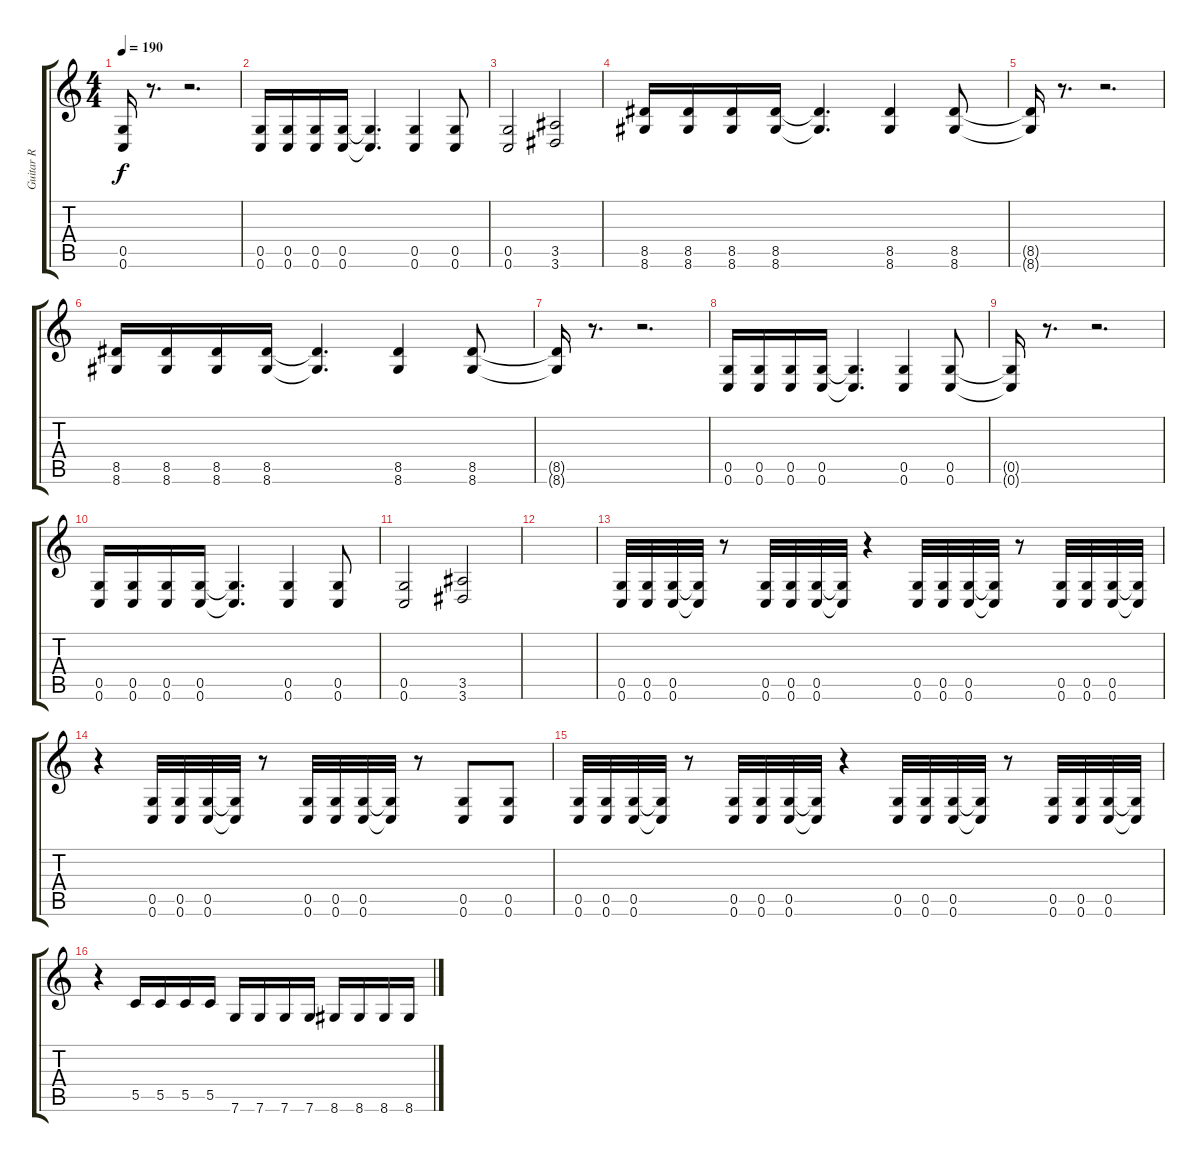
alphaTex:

\track ("Guitar R" "Guitar R") {instrument distortionguitar}
\staff {score tabs}
\tuning (D4 A3 F3 C3 G2 C2) {hide}
\ts (4 4)
\tempo 190
\clef g2
\ks c
(0.5{t} 0.6{t}).16{dy f} r.8{d} r.2{d} |
(0.5 0.6).16 (0.5 0.6).16 (0.5 0.6).16 (0.5 0.6).16 (0.5{t} 0.6{t}).4{d} (0.5 0.6).4 (0.5 0.6).8 |
(0.5 0.6).2 (3.5 3.6).2 |
(8.5 8.6).16 (8.5 8.6).16 (8.5 8.6).16 (8.5 8.6).16 (8.5{t} 8.6{t}).4{d} (8.5 8.6).4 (8.5 8.6).8 |
(8.5{t} 8.6{t}).16 r.8{d} r.2{d} |
(8.5 8.6).16 (8.5 8.6).16 (8.5 8.6).16 (8.5 8.6).16 (8.5{t} 8.6{t}).4{d} (8.5 8.6).4 (8.5 8.6).8 |
(8.5{t} 8.6{t}).16 r.8{d} r.2{d} |
(0.5 0.6).16 (0.5 0.6).16 (0.5 0.6).16 (0.5 0.6).16 (0.5{t} 0.6{t}).4{d} (0.5 0.6).4 (0.5 0.6).8 |
(0.5{t} 0.6{t}).16 r.8{d} r.2{d} |
(0.5 0.6).16 (0.5 0.6).16 (0.5 0.6).16 (0.5 0.6).16 (0.5{t} 0.6{t}).4{d} (0.5 0.6).4 (0.5 0.6).8 |
(0.5 0.6).2 (3.5 3.6).2 |
|
(0.5 0.6).32 (0.5 0.6).32 (0.5 0.6).32 (0.5{t} 0.6{t}).32 r.8 (0.5 0.6).32 (0.5 0.6).32 (0.5 0.6).32 (0.5{t} 0.6{t}).32 r.4 (0.5 0.6).32 (0.5 0.6).32 (0.5 0.6).32 (0.5{t} 0.6{t}).32 r.8 (0.5 0.6).32 (0.5 0.6).32 (0.5 0.6).32 (0.5{t} 0.6{t}).32 |
r.4 (0.5 0.6).32 (0.5 0.6).32 (0.5 0.6).32 (0.5{t} 0.6{t}).32 r.8 (0.5 0.6).32 (0.5 0.6).32 (0.5 0.6).32 (0.5{t} 0.6{t}).32 r.8 (0.5 0.6).8 (0.5 0.6).8 |
(0.5 0.6).32 (0.5 0.6).32 (0.5 0.6).32 (0.5{t} 0.6{t}).32 r.8 (0.5 0.6).32 (0.5 0.6).32 (0.5 0.6).32 (0.5{t} 0.6{t}).32 r.4 (0.5 0.6).32 (0.5 0.6).32 (0.5 0.6).32 (0.5{t} 0.6{t}).32 r.8 (0.5 0.6).32 (0.5 0.6).32 (0.5 0.6).32 (0.5{t} 0.6{t}).32 |
r.4 5.5.16 5.5.16 5.5.16 5.5.16 7.6.16 7.6.16 7.6.16 7.6.16 8.6.16 8.6.16 8.6.16 8.6.16
